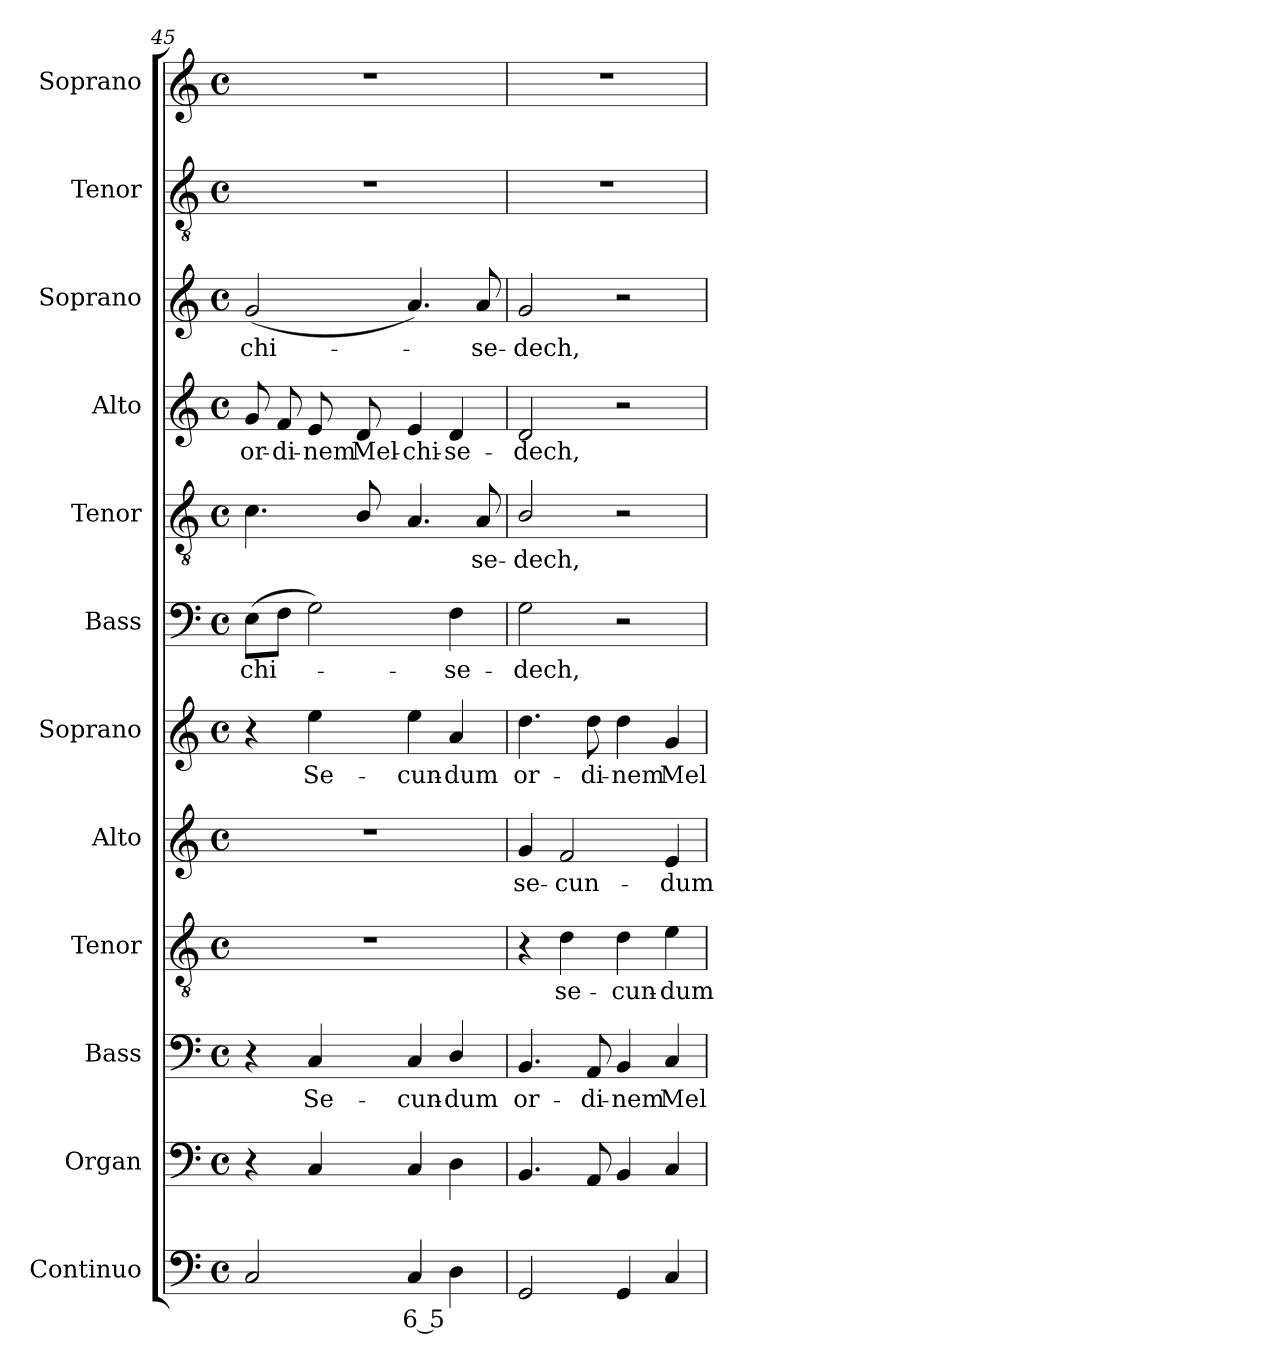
**kern	**text	**kern	**kern	**text	**kern	**text	**kern	**text	**kern	**text	**kern	**text	**kern	**text	**kern	**text	**kern	**text	**kern	**kern
*part12	*part12	*part11	*part10	*part10	*part9	*part9	*part8	*part8	*part7	*part7	*part6	*part6	*part5	*part5	*part4	*part4	*part3	*part3	*part2	*part1
*staff12	*staff12	*staff11	*staff10	*staff10	*staff9	*staff9	*staff8	*staff8	*staff7	*staff7	*staff6	*staff6	*staff5	*staff5	*staff4	*staff4	*staff3	*staff3	*staff2	*staff1
*I"Continuo	*	*I"Organ	*I"Bass	*	*I"Tenor	*	*I"Alto	*	*I"Soprano	*	*I"Bass	*	*I"Tenor	*	*I"Alto	*	*I"Soprano	*	*I"Tenor	*I"Soprano
*I'Cont.	*	*I'Org.	*I'B.	*	*I'T.	*	*I'A.	*	*I'S.	*	*I'B.	*	*I'T.	*	*I'A.	*	*I'S.	*	*I'T.	*I'S.
!!LO:PB:g=z
*clefF4	*	*clefF4	*clefF4	*	*clefGv2	*	*clefG2	*	*clefG2	*	*clefF4	*	*clefGv2	*	*clefG2	*	*clefG2	*	*clefGv2	*clefG2
*	*	*	*	*	*ITrd7c12	*	*	*	*	*	*	*	*ITrd7c12	*	*	*	*	*	*ITrd7c12	*
*k[]	*	*k[]	*k[]	*	*k[]	*	*k[]	*	*k[]	*	*k[]	*	*k[]	*	*k[]	*	*k[]	*	*k[]	*k[]
*C:	*	*C:	*C:	*	*C:	*	*C:	*	*C:	*	*C:	*	*C:	*	*C:	*	*C:	*	*C:	*C:
*M4/4	*	*M4/4	*M4/4	*	*M4/4	*	*M4/4	*	*M4/4	*	*M4/4	*	*M4/4	*	*M4/4	*	*M4/4	*	*M4/4	*M4/4
*met(c)	*	*met(c)	*met(c)	*	*met(c)	*	*met(c)	*	*met(c)	*	*met(c)	*	*met(c)	*	*met(c)	*	*met(c)	*	*met(c)	*met(c)
=45	=45	=45	=45	=45	=45	=45	=45	=45	=45	=45	=45	=45	=45	=45	=45	=45	=45	=45	=45	=45
!	!	!	!	!	!	!	!	!	!	!	!	!LO:LY:b:color=#000000	!	!	!	!	!	!	!	!
!	!	!	!	!	!	!	!	!	!	!	!	!	!	!	!	!LO:LY:b:color=#000000	!	!	!	!
!	!	!	!	!	!	!	!	!	!	!	!	!	!	!	!	!	!	!LO:LY:b:color=#000000	!	!
2Ci/	.	4r	4r	.	1r	.	1r	.	4r	.	(8Ei\L	-chi-	4.Ci\	.	8gi/	or-	(2gi/	-chi-	1r	1r
!	!	!	!	!	!	!	!	!	!	!	!	!	!	!	!	!LO:LY:b:color=#000000	!	!	!	!
.	.	.	.	.	.	.	.	.	.	.	8Fi\J	.	.	.	8fi/	-di-	.	.	.	.
!	!	!	!	!LO:LY:b:color=#000000	!	!	!	!	!	!	!	!	!	!	!	!	!	!	!	!
!	!	!	!	!	!	!	!	!	!	!LO:LY:b:color=#000000	!	!	!	!	!	!	!	!	!	!
!	!	!	!	!	!	!	!	!	!	!	!	!	!	!	!	!LO:LY:b:color=#000000	!	!	!	!
.	.	4Ci/	4Ci/	Se-	.	.	.	.	4eei\	Se-	2Gi\)	.	.	.	8ei/	-nem	.	.	.	.
!	!	!	!	!	!	!	!	!	!	!	!	!	!	!	!	!LO:LY:b:color=#000000	!	!	!	!
.	.	.	.	.	.	.	.	.	.	.	.	.	8BBi/	.	8di/	Mel-	.	.	.	.
!	!LO:LY:b:color=#000000	!	!	!	!	!	!	!	!	!	!	!	!	!	!	!	!	!	!	!
!	!	!	!	!LO:LY:b:color=#000000	!	!	!	!	!	!	!	!	!	!	!	!	!	!	!	!
!	!	!	!	!	!	!	!	!	!	!LO:LY:b:color=#000000	!	!	!	!	!	!	!	!	!	!
!	!	!	!	!	!	!	!	!	!	!	!	!	!	!	!	!LO:LY:b:color=#000000	!	!	!	!
4Ci/	6 5	4Ci/	4Ci/	-cun-	.	.	.	.	4eei\	-cun-	.	.	4.AAi/	.	4ei/	-chi-	4.ai/)	.	.	.
!	!	!	!	!LO:LY:b:color=#000000	!	!	!	!	!	!	!	!	!	!	!	!	!	!	!	!
!	!	!	!	!	!	!	!	!	!	!LO:LY:b:color=#000000	!	!	!	!	!	!	!	!	!	!
!	!	!	!	!	!	!	!	!	!	!	!	!LO:LY:b:color=#000000	!	!	!	!	!	!	!	!
!	!	!	!	!	!	!	!	!	!	!	!	!	!	!	!	!LO:LY:b:color=#000000	!	!	!	!
4Di\	.	4Di\	4Di/	-dum	.	.	.	.	4ai/	-dum	4Fi\	-se-	.	.	4di/	-se-	.	.	.	.
!	!	!	!	!	!	!	!	!	!	!	!	!	!	!LO:LY:b:color=#000000	!	!	!	!	!	!
!	!	!	!	!	!	!	!	!	!	!	!	!	!	!	!	!	!	!LO:LY:b:color=#000000	!	!
.	.	.	.	.	.	.	.	.	.	.	.	.	8AAi/	-se-	.	.	8ai/	-se-	.	.
=46	=46	=46	=46	=46	=46	=46	=46	=46	=46	=46	=46	=46	=46	=46	=46	=46	=46	=46	=46	=46
!	!	!	!	!LO:LY:b:color=#000000	!	!	!	!	!	!	!	!	!	!	!	!	!	!	!	!
!	!	!	!	!	!	!	!	!LO:LY:b:color=#000000	!	!	!	!	!	!	!	!	!	!	!	!
!	!	!	!	!	!	!	!	!	!	!LO:LY:b:color=#000000	!	!	!	!	!	!	!	!	!	!
!	!	!	!	!	!	!	!	!	!	!	!	!LO:LY:b:color=#000000	!	!	!	!	!	!	!	!
!	!	!	!	!	!	!	!	!	!	!	!	!	!	!LO:LY:b:color=#000000	!	!	!	!	!	!
!	!	!	!	!	!	!	!	!	!	!	!	!	!	!	!	!LO:LY:b:color=#000000	!	!	!	!
!	!	!	!	!	!	!	!	!	!	!	!	!	!	!	!	!	!	!LO:LY:b:color=#000000	!	!
2GGi/	.	4.BBi/	4.BBi/	or-	4r	.	4gi/	se-	4.ddi\	or-	2Gi\	-dech,	2BBi/	-dech,	2di/	-dech,	2gi/	-dech,	1r	1r
!	!	!	!	!	!	!LO:LY:b:color=#000000	!	!	!	!	!	!	!	!	!	!	!	!	!	!
!	!	!	!	!	!	!	!	!LO:LY:b:color=#000000	!	!	!	!	!	!	!	!	!	!	!	!
.	.	.	.	.	4Di\	se-	2fi/	-cun-	.	.	.	.	.	.	.	.	.	.	.	.
!	!	!	!	!LO:LY:b:color=#000000	!	!	!	!	!	!	!	!	!	!	!	!	!	!	!	!
!	!	!	!	!	!	!	!	!	!	!LO:LY:b:color=#000000	!	!	!	!	!	!	!	!	!	!
.	.	8AAi/	8AAi/	-di-	.	.	.	.	8ddi\	-di-	.	.	.	.	.	.	.	.	.	.
!	!	!	!	!LO:LY:b:color=#000000	!	!	!	!	!	!	!	!	!	!	!	!	!	!	!	!
!	!	!	!	!	!	!LO:LY:b:color=#000000	!	!	!	!	!	!	!	!	!	!	!	!	!	!
!	!	!	!	!	!	!	!	!	!	!LO:LY:b:color=#000000	!	!	!	!	!	!	!	!	!	!
4GGi/	.	4BBi/	4BBi/	-nem	4Di\	-cun-	.	.	4ddi\	-nem	2r	.	2r	.	2r	.	2r	.	.	.
!	!	!	!	!LO:LY:b:color=#000000	!	!	!	!	!	!	!	!	!	!	!	!	!	!	!	!
!	!	!	!	!	!	!LO:LY:b:color=#000000	!	!	!	!	!	!	!	!	!	!	!	!	!	!
!	!	!	!	!	!	!	!	!LO:LY:b:color=#000000	!	!	!	!	!	!	!	!	!	!	!	!
!	!	!	!	!	!	!	!	!	!	!LO:LY:b:color=#000000	!	!	!	!	!	!	!	!	!	!
4Ci/	.	4Ci/	4Ci/	Mel-	4Ei\	-dum	4ei/	-dum	4gi/	Mel-	.	.	.	.	.	.	.	.	.	.
=	=	=	=	=	=	=	=	=	=	=	=	=	=	=	=	=	=	=	=	=
*-	*-	*-	*-	*-	*-	*-	*-	*-	*-	*-	*-	*-	*-	*-	*-	*-	*-	*-	*-	*-
